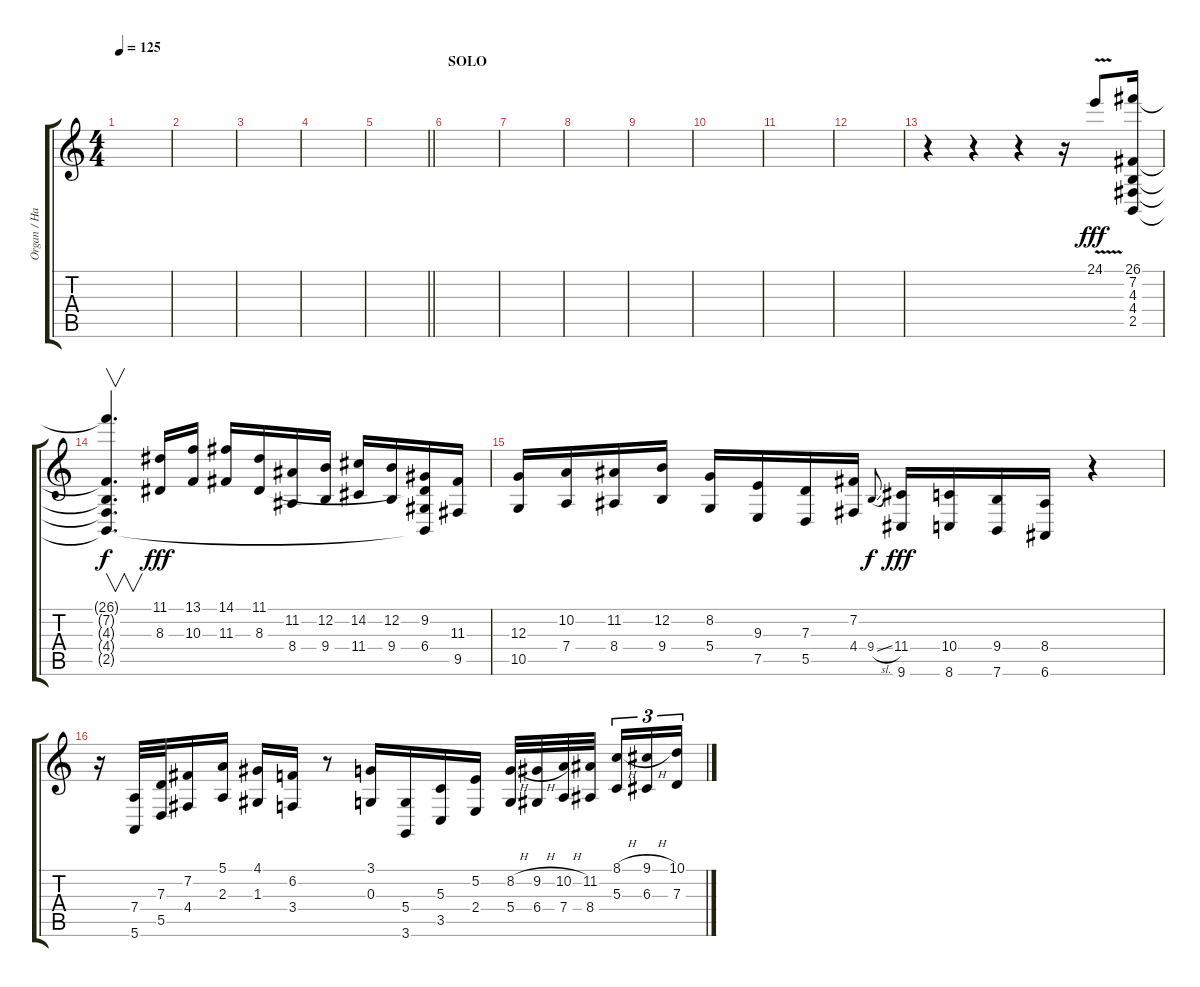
\track ("Organ / Harmonies" "Organ / Ha") {instrument electricpiano1}
\staff {score tabs}
\tuning (E4 B3 G3 D3 A2 E2) {hide}
\ts (4 4)
\tempo 125
\clef g2
\ks c
|
|
|
|
\barLineRight lightlight
|
\section ("" "SOLO")
|
|
|
|
|
|
|
r.4 r.4 r.4 r.16 24.1{v}.8{dy fff} (26.1 7.2 4.3 4.4 2.5).16 |
(26.1{t} 7.2{t} 4.3{t} 4.4{t} 2.5{t}).4{v d dy f} (11.1 8.3).16{dy fff volume 6} (13.1 10.3).16 (14.1 11.3).16 (11.1 8.3).16 (11.2 8.4).16 (12.2 9.4).16 (14.2 11.4).16 (12.2 9.4).16 (9.2 8.3{t} 6.4 2.5{t}).16 (11.3 9.5).16 |
(12.3 10.5).16 (10.2 7.4).16 (11.2 8.4).16 (12.2 9.4).16 (8.2 5.4).16 (9.3 7.5).16 (7.3 5.5).16 (7.2 4.4).16 9.4{sl}.8{gr onbeat dy f} (11.4 9.6).16{dy fff} (10.4 8.6).16 (9.4 7.6).16 (8.4 6.6).16 r.4 |
r.16 (7.4 5.6).32 (7.3 5.5).32 (7.2 4.4).16 (5.1 2.3).16 (4.1 1.3).16 (6.2 3.4).16 r.8 (3.1 0.3).16 (5.4 3.6).16 (5.3 3.5).16 (5.2 2.4).16 (8.2{h} 5.4).32 (9.2{h} 6.4).32 (10.2{h} 7.4).32 (11.2 8.4).32{beam splitsecondary} (8.1{h} 5.3).16{tu (3 2)} (9.1{h} 6.3).16{tu (3 2)} (10.1{h} 7.3).16{tu (3 2)}
